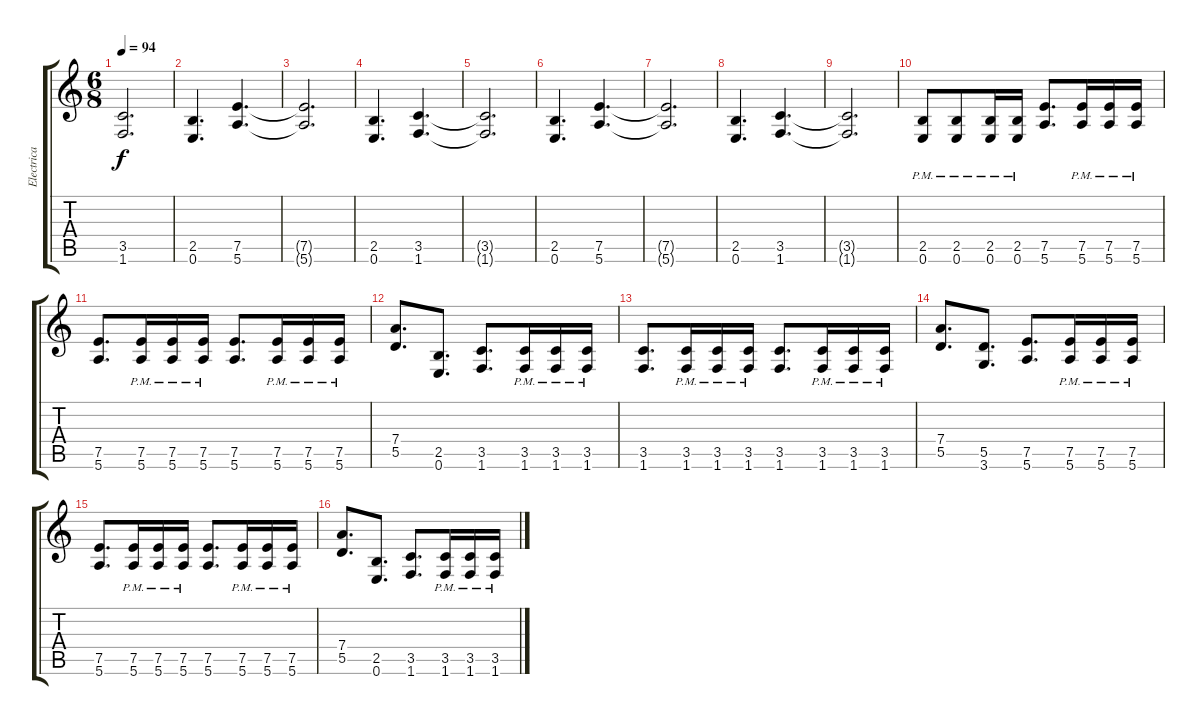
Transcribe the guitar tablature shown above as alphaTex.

\track ("Electrica 3" "Electrica ") {instrument overdrivenguitar}
\staff {score tabs}
\tuning (E4 B3 G3 D3 A2 E2) {hide}
\ts (6 8)
\tempo 94
\clef g2
\ks c
(3.5{t} 1.6{t}).2{d dy f} |
(2.5 0.6).4{d} (7.5 5.6).4{d} |
(7.5{t} 5.6{t}).2{d} |
(2.5 0.6).4{d} (3.5 1.6).4{d} |
(3.5{t} 1.6{t}).2{d} |
(2.5 0.6).4{d} (7.5 5.6).4{d} |
(7.5{t} 5.6{t}).2{d} |
(2.5 0.6).4{d} (3.5 1.6).4{d} |
(3.5{t} 1.6{t}).2{d} |
(2.5{pm} 0.6{pm}).8 (2.5{pm} 0.6{pm}).8 (2.5{pm} 0.6{pm}).16 (2.5{pm} 0.6{pm}).16 (7.5 5.6).8{d} (7.5{pm} 5.6{pm}).16 (7.5{pm} 5.6{pm}).16 (7.5{pm} 5.6{pm}).16 |
(7.5 5.6).8{d} (7.5{pm} 5.6{pm}).16 (7.5{pm} 5.6{pm}).16 (7.5{pm} 5.6{pm}).16 (7.5 5.6).8{d} (7.5{pm} 5.6{pm}).16 (7.5{pm} 5.6{pm}).16 (7.5{pm} 5.6{pm}).16 |
(7.4 5.5).8{d} (2.5 0.6).8{d} (3.5 1.6).8{d} (3.5{pm} 1.6{pm}).16 (3.5{pm} 1.6{pm}).16 (3.5{pm} 1.6{pm}).16 |
(3.5 1.6).8{d} (3.5{pm} 1.6{pm}).16 (3.5{pm} 1.6{pm}).16 (3.5{pm} 1.6{pm}).16 (3.5 1.6).8{d} (3.5{pm} 1.6{pm}).16 (3.5{pm} 1.6{pm}).16 (3.5{pm} 1.6{pm}).16 |
(7.4 5.5).8{d} (5.5 3.6).8{d} (7.5 5.6).8{d} (7.5{pm} 5.6{pm}).16 (7.5{pm} 5.6{pm}).16 (7.5{pm} 5.6{pm}).16 |
(7.5 5.6).8{d} (7.5{pm} 5.6{pm}).16 (7.5{pm} 5.6{pm}).16 (7.5{pm} 5.6{pm}).16 (7.5 5.6).8{d} (7.5{pm} 5.6{pm}).16 (7.5{pm} 5.6{pm}).16 (7.5{pm} 5.6{pm}).16 |
(7.4 5.5).8{d} (2.5 0.6).8{d} (3.5 1.6).8{d} (3.5{pm} 1.6{pm}).16 (3.5{pm} 1.6{pm}).16 (3.5{pm} 1.6{pm}).16
